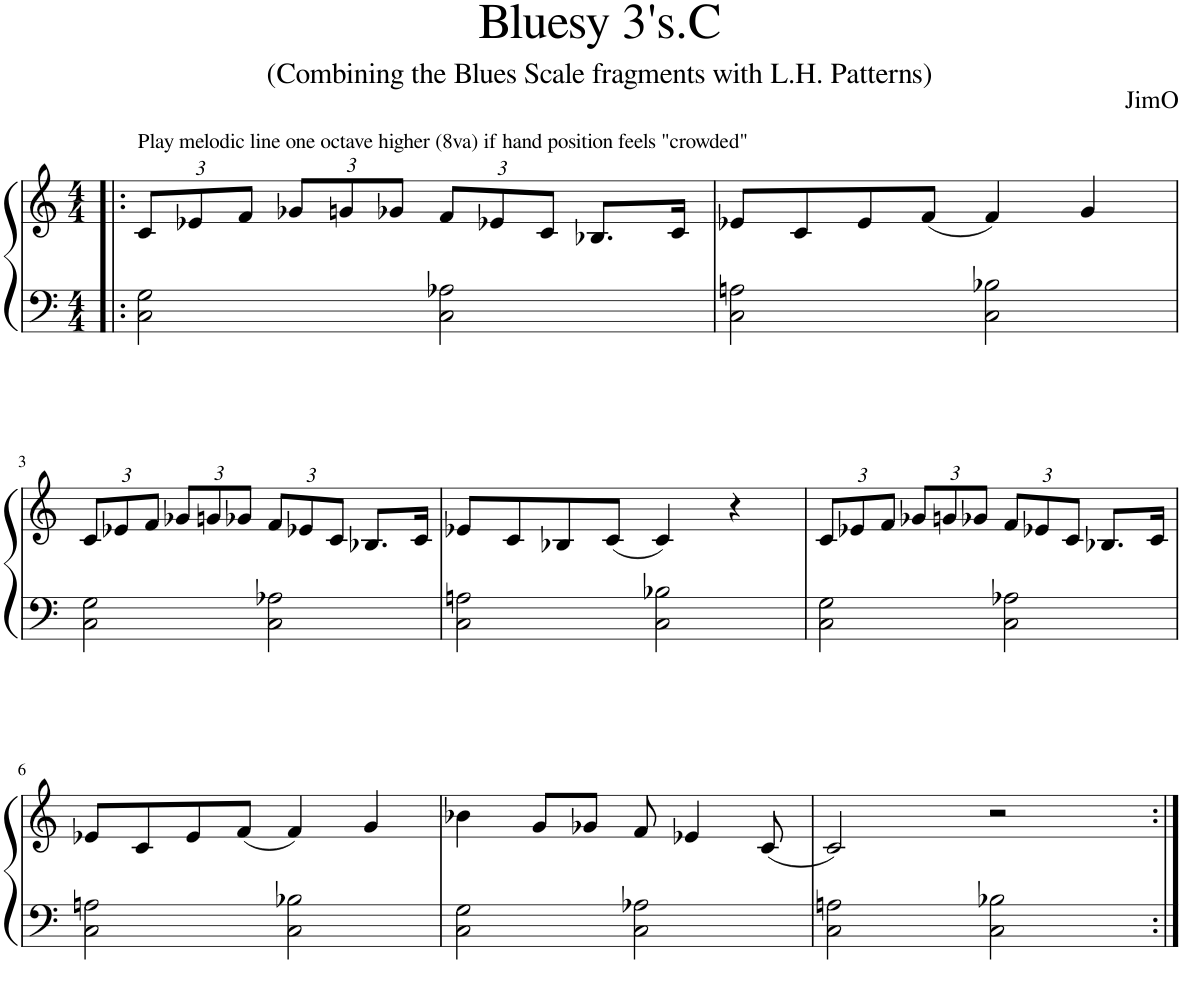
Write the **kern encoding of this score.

**kern	**kern
*part1	*part1
*staff2	*staff1
*I"Piano	*
*I'Pno.	*
*clefF4	*clefG2
*k[]	*k[]
*M4/4	*M4/4
*	*Xbrackettup
=1!|:	=1!|:
!	!LO:TX:a:t=Play melodic line one octave higher (8va) if hand position feels "crowded"
2C\ 2G\	12c/L
.	12e-X/
.	12f/J
.	12g-X/L
.	12gn/
.	12g-X/J
2C\ 2A-X\	12f/L
.	12e-X/
.	12c/J
.	8.B-X/L
.	16c/Jk
=2	=2
2C\ 2An\	8e-X/L
.	8c/
.	8e-/
.	(8f/J
2C\ 2B-X\	4f/)
.	4g/
!!LO:LB:g=z
=3	=3
2C\ 2G\	12c/L
.	12e-X/
.	12f/J
.	12g-X/L
.	12gn/
.	12g-X/J
2C\ 2A-X\	12f/L
.	12e-X/
.	12c/J
.	8.B-X/L
.	16c/Jk
=4	=4
2C\ 2An\	8e-X/L
.	8c/
.	8B-X/
.	(8c/J
2C\ 2B-X\	4c/)
.	4r
=5	=5
2C\ 2G\	12c/L
.	12e-X/
.	12f/J
.	12g-X/L
.	12gn/
.	12g-X/J
2C\ 2A-X\	12f/L
.	12e-X/
.	12c/J
.	8.B-X/L
.	16c/Jk
!!LO:LB:g=z
=6	=6
2C\ 2An\	8e-X/L
.	8c/
.	8e-/
.	(8f/J
2C\ 2B-X\	4f/)
.	4g/
=7	=7
2C\ 2G\	4b-X\
.	8g/L
.	8g-X/J
2C\ 2A-X\	8f/
.	4e-X/
.	(8c/
=8	=8
2C\ 2An\	2c/)
2C\ 2B-X\	2r
=:|!	=:|!
*-	*-
